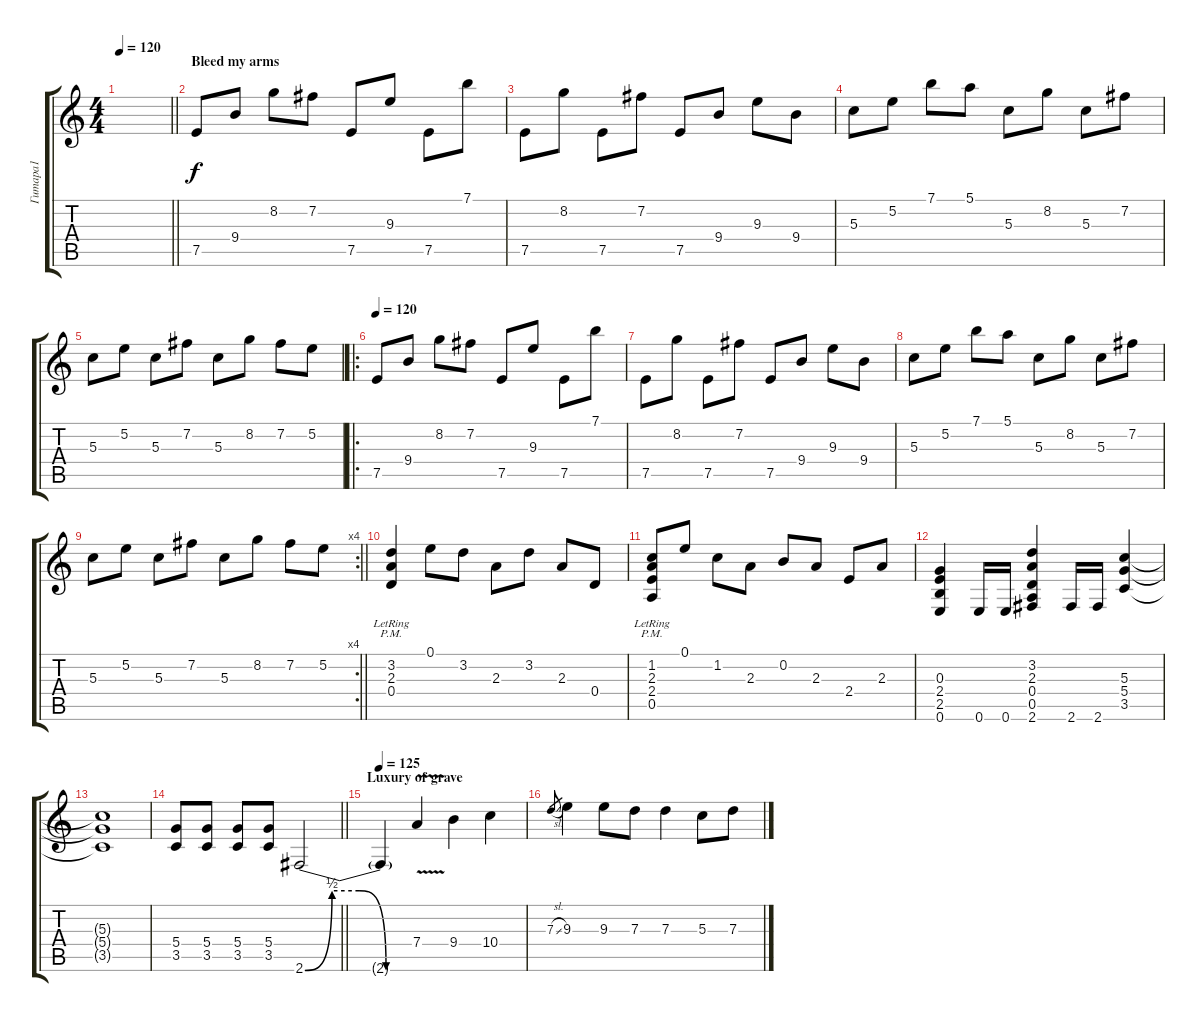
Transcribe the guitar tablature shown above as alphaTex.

\track ("Гитара1" "Гитара1") {instrument distortionguitar}
\staff {score tabs}
\tuning (E4 B3 G3 D3 A2 E2) {hide}
\ts (4 4)
\tempo 120
\clef g2
\barLineRight lightlight
\ks c
|
\section ("" "Bleed my arms")
7.5.8 9.4.8 8.2.8 7.2.8 7.5.8 9.3.8 7.5.8 7.1.8 |
7.5.8 8.2.8 7.5.8 7.2.8 7.5.8 9.4.8 9.3.8 9.4.8 |
5.3.8 5.2.8 7.1.8 5.1.8 5.3.8 8.2.8 5.3.8 7.2.8 |
5.3.8 5.2.8 5.3.8 7.2.8 5.3.8 8.2.8 7.2.8 5.2.8 |
\ro
\tempo 120
7.5.8 9.4.8 8.2.8 7.2.8 7.5.8 9.3.8 7.5.8 7.1.8 |
7.5.8 8.2.8 7.5.8 7.2.8 7.5.8 9.4.8 9.3.8 9.4.8 |
5.3.8 5.2.8 7.1.8 5.1.8 5.3.8 8.2.8 5.3.8 7.2.8 |
\rc 4
\barLineRight lightlight
5.3.8 5.2.8 5.3.8 7.2.8 5.3.8 8.2.8 7.2.8 5.2.8 |
(3.2{pm lr} 2.3{pm lr} 0.4{pm lr}).4 0.1.8 3.2.8 2.3.8 3.2.8 2.3.8 0.4.8 |
(1.2{pm} 2.3{pm} 2.4{pm} 0.5{pm lr}).8 0.1.8 1.2.8 2.3.8 0.2.8 2.3.8 2.4.8 2.3.8 |
(0.3 2.4 2.5 0.6).4 0.6.16 0.6.16 (3.2 2.3 0.4 0.5 2.6).4 2.6.16 2.6.16 (5.3 5.4 3.5).4 |
(5.3{t} 5.4{t} 3.5{t}).1 |
\barLineRight lightlight
(5.4 3.5).8 (5.4 3.5).8 (5.4 3.5).8 (5.4 3.5).8 2.6{be (custom 0 0 15 2 30 2 45 0 60 0)}.2 |
\section ("" "Luxury of grave")
\tempo 125
2.6{t}.4 7.4{v}.4 9.4.4 10.4.4 |
7.3{sl}.8{gr} 9.3.4 9.3.8 7.3.8 7.3.4 5.3.8 7.3.8
